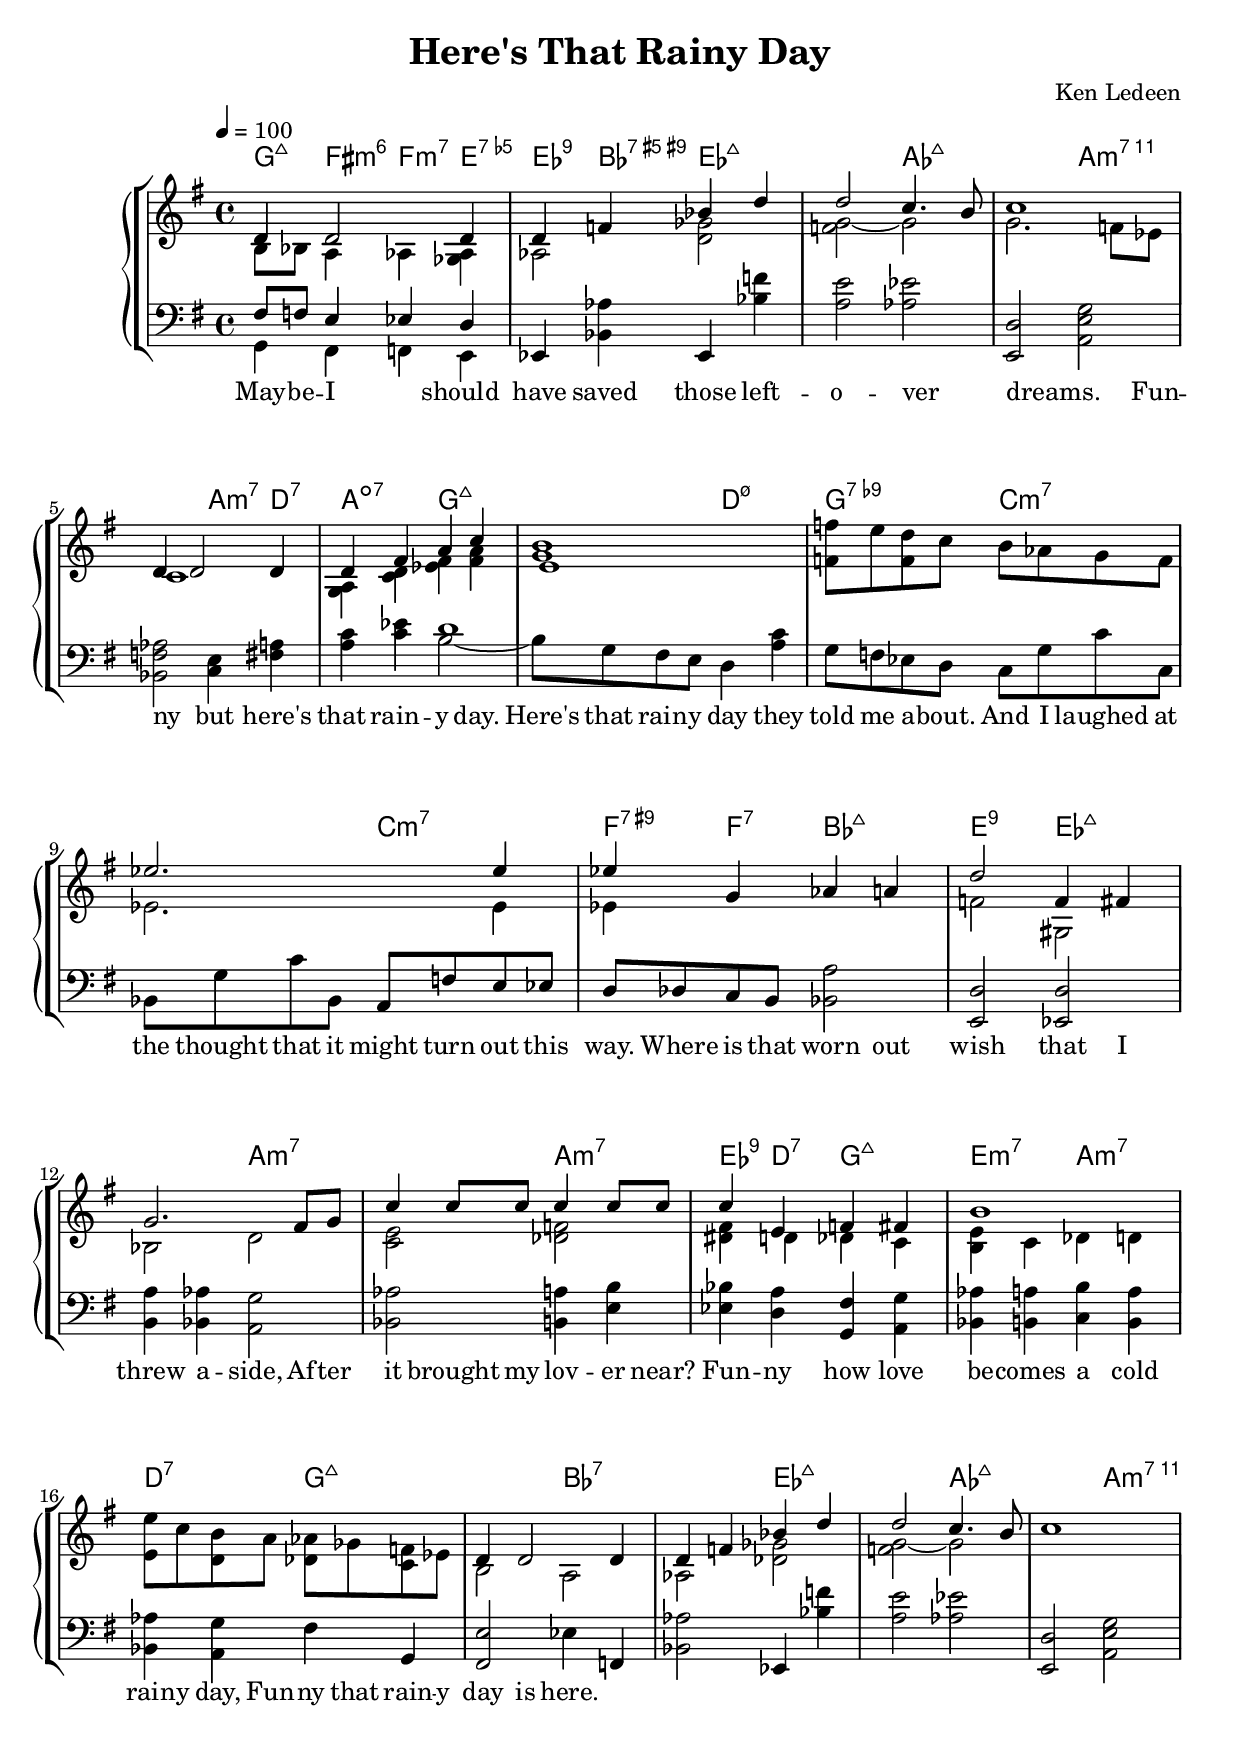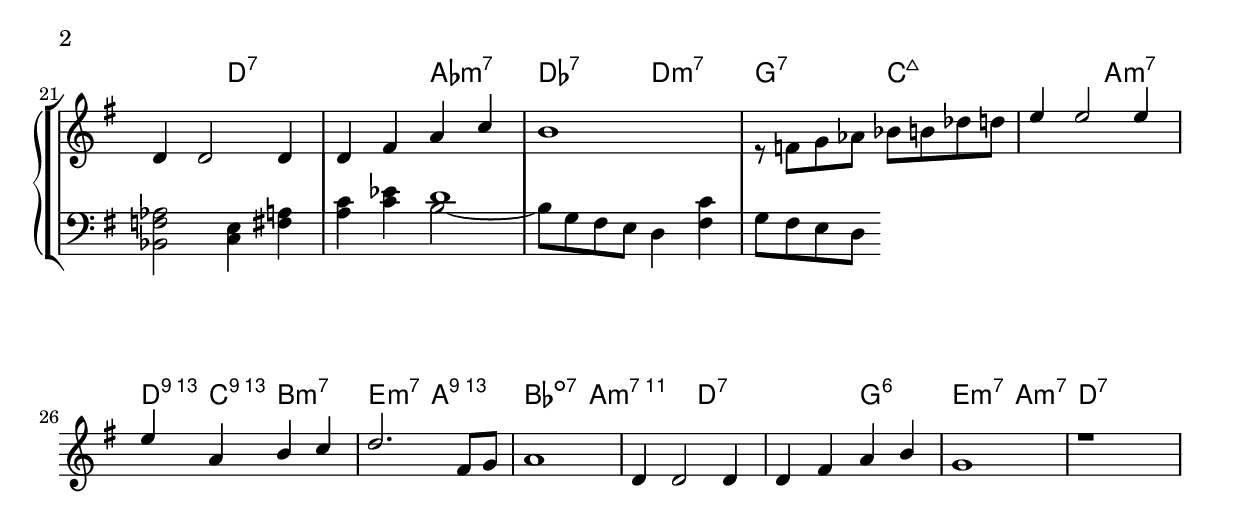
\version "2.18.2"
% 

\header
{ title = "Here's That Rainy Day" 
   arranger = "Ken Ledeen"	
}
heresLyrics = \lyricmode  {
                 May -- be  -- I _ should have saved those left  --  o  --  ver _ dreams. _ _ 
                 Fun -- ny _ but here's that rain -- y day.
                
                 Here's that rain -- y day they told me a -- bout.
                 And I laughed at the thought that it might turn out this way.
                 
                 Where is that worn out wish that I threw a -- side,
                 Af -- ter it brought my lov -- er near?
                 Fun -- ny how love be -- comes a cold rain -- y day,
                 
                 Fun -- ny that rain -- y day is here.
}
%{
mdecks = \chordmode {
     g1:maj7 f2:min7 bes:7 es1:maj7
     as2:maj7 e:7.9- a:min7 e:7.9- a:min7 as:7
     g1:maj7 d2:min7.5- des:7
     c1:min7 c2:min7 f:7 bes:maj7 d:dim7
     es:maj7 e:7.9-
     a1:min7 aes:7 
     g1:maj7 a2:min7 as:7
      
}
%}
baseChords = \chordmode {
              g4:maj7 fis:min6 f:min7 e:7.5-
              es:9 bes:7.5+.9+ 
              es1:maj7 aes:maj7
              a:min7.11 
              a4:min7 d:7 a2:dim7
              g1:maj7 d2:min7.5- g:7.9-
              c1:min7 c2:min7 f4:9+ f:7 bes2:maj7 e:9 ees1:maj7
              a:min7 a2:min7 es4:9 d:7 g2:maj7 e:min7 a:min7 d:7

              g1:maj7 bes:7 ees:maj7 aes:maj7
              a:min7.11 d:7 as2:min7 des:7 d2:min7 g:7
              c1:maj7 a2:min7 d4:13 c:13  b2:min7 e:min7 a:13 bes:dim7
              
              a1:min7.11  d:7 g2:6 e:min7 a:min7 d:7
}


melody =     
     
     \relative c'
       {       %     VOICE 1                      VOICE 2
              << { d4  d2 d4 }             \\     { b8 bes  a4 as <ges as>}      >> 
              << { d'4 f bes d }             \\    { as,2 <d ges>2 }           >>
               << { d'2 c4. b8 }            \\    { <f g>2~ g2}                    >>     
              << {  c1  }                       \\   { g2. f8 es }                           >>             
              <<  {  d4 d2 d4 }            \\     { c1 }                              >>
              <<  { d4  fis a c}              \\     { <g, a >4  <c d > <es fis > <fis a > }      >> 
              <<  { e 1 }                       \\     { < g b>1 }                                               >> 
              <<  {   }                          \\      { <f f'>8  e' <f, d'> c' b as g f }    >>
              <<  {   es'2.es4 }             \\     { es,2. es4 }      >>           
              <<  {  es'  g, as a  }         \\     { es }      >>
              <<  { d'2  f,4 fis }           \\     { f2 gis,2 }      >> 
              <<  {  g'2. fis8 g  }         \\     { bes,2 d2 }      >>
              <<  { c'4 c8 c c4 c8 c}    \\     {<c, e>2  <des f>2 }      >>
              <<  {  c'4 e, f fis  }         \\     { <dis fis>4 d des c }      >>
              <<  { b'1  }                    \\     { <b, e>4 c des d }      >>
              <<  {   }                        \\     {   <e e'>8 c' <d, b'> a' <des, as'> ges  <c, f> es}      >>
              <<  { d4 d2 d4  }          \\     { b2 a }      >>
              <<  { d4 f bes d   }        \\     { as,2 <des ges >}      >>      
              <<  { d'2 c4. b8  }         \\     { <f g>2~ g2 }      >>    
              <<  { c1  }                    \\     {  }      >>
              <<  {  d,4 d2d4  }        \\     {  }      >>
              <<  {   d4 fis a c }        \\     {  }      >>
              <<  {   b1 }                  \\     {  }      >>   
              <<  {   }                    \\     { r8  f g as bes b des d}      >>
              <<  {  e4 e2 e4 }          \\     {  }      >>
               <<  {e a, b c   }           \\     {  }      >>
               <<  { d2. fis,8 g   }      \\     {  }      >>  
               <<  {  a1 }      \\     {  }      >>
               <<  { d,4 d2 d4  }      \\     {  }      >>
               <<  {  d fis a b }      \\     {  }      >>
               <<  {  g1  }      \\     {  }      >>
               <<  { r1  }      \\     {  }      >> 
}		% end of PianoRH

pianoLH = 
{
  
  \relative c
  {
        %     VOICE 1                      VOICE 2
        << {  fis8 f e4 es   d }    \\    {  g,4 fis f e       }     >>
        
     es  < bes' as'>
    es,4 < bes'' f'>4 <a e'>2
    <as es'>2  <e, d'>
    <a e' g>2 <bes f' as> 
    <c e>4 <fis a> <a c><c es> 
    <<    {  d1 }       \\      {  b2~ b8 g fis e}   >>
    d4 <a' c> g8 f es d 
    c8 g' c c, bes g' c bes, 
    a f' e es d des c b 
    
    <bes a'>2 <e, d'>
    <es d'>2 <b' a'>4 <bes as'>  
    <a g'>2 <bes as'>  <b a'>4 <e b'> <es bes'> <d a'>
    
    <g, fis'> <a g'> <bes as'> <b a'>
    <c b'>4 <b a'> <bes as'> <a g'>
    
    fis'4 g,  <fis e'>2
    es'4 f, <bes as'>2
    es,4 < bes'' f'>4 <a e'>2
    <as es'>2  <e, d'>
    <a e' g>2 <bes f' as> 
    <c e>4 <fis a> <a c><c es> 
    <<    {  d1 }           \\     {  b2~ b8 g fis e}    >>
    d4 <fis c'> g8 fis e d 
 



  }

}    % end of pianoLH

%{
%++++++++++++++++++++++++++++++++
%
% Scheme Function to generate a complete score 
%
%++++++++++++++++++++++++++++++++

scoreSection =
#(define-scheme-function (myTitle  myRight myLeft) (string? ly:music? ly:music?)
    #{
      \score {
          \header { piece = \markup{\fontsize #4 \bold #myTitle }}
           \new PianoStaff 
         <<
           \include "IndianaChords.ly"  
           \new Staff { \key aes \major #myRight }
           \new Staff  { \key aes \major  \clef "bass"  #myLeft }  
         >>
     }  
    #})
%}
%============SCORE================
\score {
  \new StaffGroup 
  <<

         \new PianoStaff 
         <<
              \new ChordNames \baseChords
       
           \new Staff 
           {
                  \tempo 4=100
                  \key g \major		
                 \melody
       
           }  % end of treble staff

           \new Staff 
           {
                  \key g \major
                  \clef "bass"
                  \pianoLH
           } % end of bass staff
      >>
       \addlyrics \heresLyrics

 >>   % end of Staff Group for Keyboard & Baass
  \layout {}
 %	\midi {}
}    % end of score
